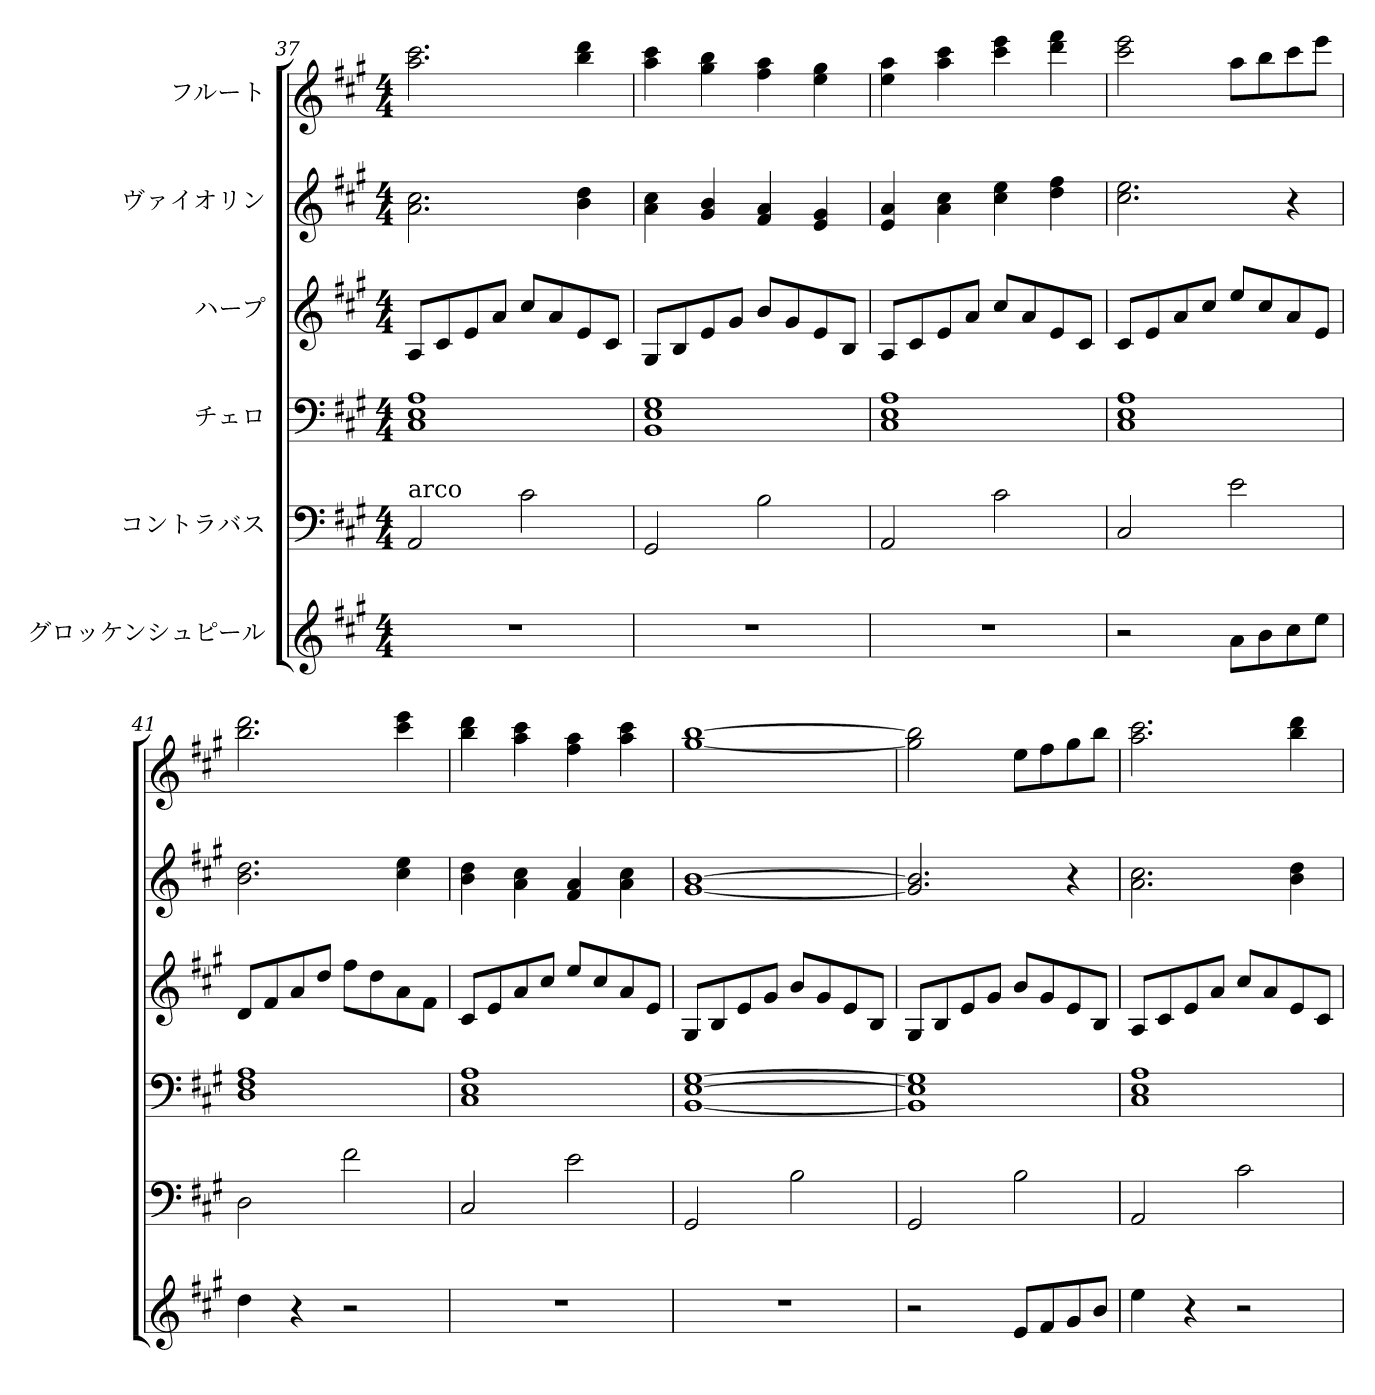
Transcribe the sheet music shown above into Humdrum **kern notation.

**kern	**kern	**kern	**kern	**kern	**kern
*part6	*part5	*part4	*part3	*part2	*part1
*staff6	*staff5	*staff4	*staff3	*staff2	*staff1
*I"グロッケンシュピール	*I"コントラバス	*I"チェロ	*I"ハープ	*I"ヴァイオリン	*I"フルート
*clefG2	*clefF4	*clefF4	*clefG2	*clefG2	*clefG2
*ITrd-14c-24	*ITrd7c12	*	*	*	*
*k[f#c#g#]	*k[f#c#g#]	*k[f#c#g#]	*k[f#c#g#]	*k[f#c#g#]	*k[f#c#g#]
*M4/4	*M4/4	*M4/4	*M4/4	*M4/4	*M4/4
=37	=37	=37	=37	=37	=37
!	!LO:TX:a:t=arco	!	!	!	!
1r	2AAA/	1C# 1E 1A	8A/L	2.a\ 2.cc#\	2.aa\ 2.ccc#\
.	.	.	8c#/	.	.
.	.	.	8e/	.	.
.	.	.	8a/J	.	.
.	2C#\	.	8cc#/L	.	.
.	.	.	8a/	.	.
.	.	.	8e/	4b\ 4dd\	4bb\ 4ddd\
.	.	.	8c#/J	.	.
=38	=38	=38	=38	=38	=38
1r	2GGG#/	1BB 1E 1G#	8G#/L	4a\ 4cc#\	4aa\ 4ccc#\
.	.	.	8B/	.	.
.	.	.	8e/	4g#/ 4b/	4gg#\ 4bb\
.	.	.	8g#/J	.	.
.	2BB\	.	8b/L	4f#/ 4a/	4ff#\ 4aa\
.	.	.	8g#/	.	.
.	.	.	8e/	4e/ 4g#/	4ee\ 4gg#\
.	.	.	8B/J	.	.
=39	=39	=39	=39	=39	=39
1r	2AAA/	1C# 1E 1A	8A/L	4e/ 4a/	4ee\ 4aa\
.	.	.	8c#/	.	.
.	.	.	8e/	4a\ 4cc#\	4aa\ 4ccc#\
.	.	.	8a/J	.	.
.	2C#\	.	8cc#/L	4cc#\ 4ee\	4ccc#\ 4eee\
.	.	.	8a/	.	.
.	.	.	8e/	4dd\ 4ff#\	4ddd\ 4fff#\
.	.	.	8c#/J	.	.
=40	=40	=40	=40	=40	=40
2r	2CC#/	1C# 1E 1A	8c#/L	2.cc#\ 2.ee\	2ccc#\ 2eee\
.	.	.	8e/	.	.
.	.	.	8a/	.	.
.	.	.	8cc#/J	.	.
8aaa\L	2E\	.	8ee/L	.	8aa\L
8bbb\	.	.	8cc#/	.	8bb\
8cccc#\	.	.	8a/	4r	8ccc#\
8eeee\J	.	.	8e/J	.	8eee\J
!!LO:LB:g=z
=41	=41	=41	=41	=41	=41
4dddd\	2DD\	1D 1F# 1A	8d/L	2.b\ 2.dd\	2.bb\ 2.ddd\
.	.	.	8f#/	.	.
4r	.	.	8a/	.	.
.	.	.	8dd/J	.	.
2r	2F#\	.	8ff#\L	.	.
.	.	.	8dd\	.	.
.	.	.	8a\	4cc#\ 4ee\	4ccc#\ 4eee\
.	.	.	8f#\J	.	.
=42	=42	=42	=42	=42	=42
1r	2CC#/	1C# 1E 1A	8c#/L	4b\ 4dd\	4bb\ 4ddd\
.	.	.	8e/	.	.
.	.	.	8a/	4a\ 4cc#\	4aa\ 4ccc#\
.	.	.	8cc#/J	.	.
.	2E\	.	8ee/L	4f#/ 4a/	4ff#\ 4aa\
.	.	.	8cc#/	.	.
.	.	.	8a/	4a\ 4cc#\	4aa\ 4ccc#\
.	.	.	8e/J	.	.
=43	=43	=43	=43	=43	=43
1r	2GGG#/	[1BB [1E [1G#	8G#/L	[1g# [1b	[1gg# [1bb
.	.	.	8B/	.	.
.	.	.	8e/	.	.
.	.	.	8g#/J	.	.
.	2BB\	.	8b/L	.	.
.	.	.	8g#/	.	.
.	.	.	8e/	.	.
.	.	.	8B/J	.	.
=44	=44	=44	=44	=44	=44
2r	2GGG#/	1BB] 1E] 1G#]	8G#/L	2.g#/] 2.b/]	2gg#\] 2bb\]
.	.	.	8B/	.	.
.	.	.	8e/	.	.
.	.	.	8g#/J	.	.
8eee/L	2BB\	.	8b/L	.	8ee\L
8fff#/	.	.	8g#/	.	8ff#\
8ggg#/	.	.	8e/	4r	8gg#\
8bbb/J	.	.	8B/J	.	8bb\J
=45	=45	=45	=45	=45	=45
4eeee\	2AAA/	1C# 1E 1A	8A/L	2.a\ 2.cc#\	2.aa\ 2.ccc#\
.	.	.	8c#/	.	.
4r	.	.	8e/	.	.
.	.	.	8a/J	.	.
2r	2C#\	.	8cc#/L	.	.
.	.	.	8a/	.	.
.	.	.	8e/	4b\ 4dd\	4bb\ 4ddd\
.	.	.	8c#/J	.	.
=	=	=	=	=	=
*-	*-	*-	*-	*-	*-
